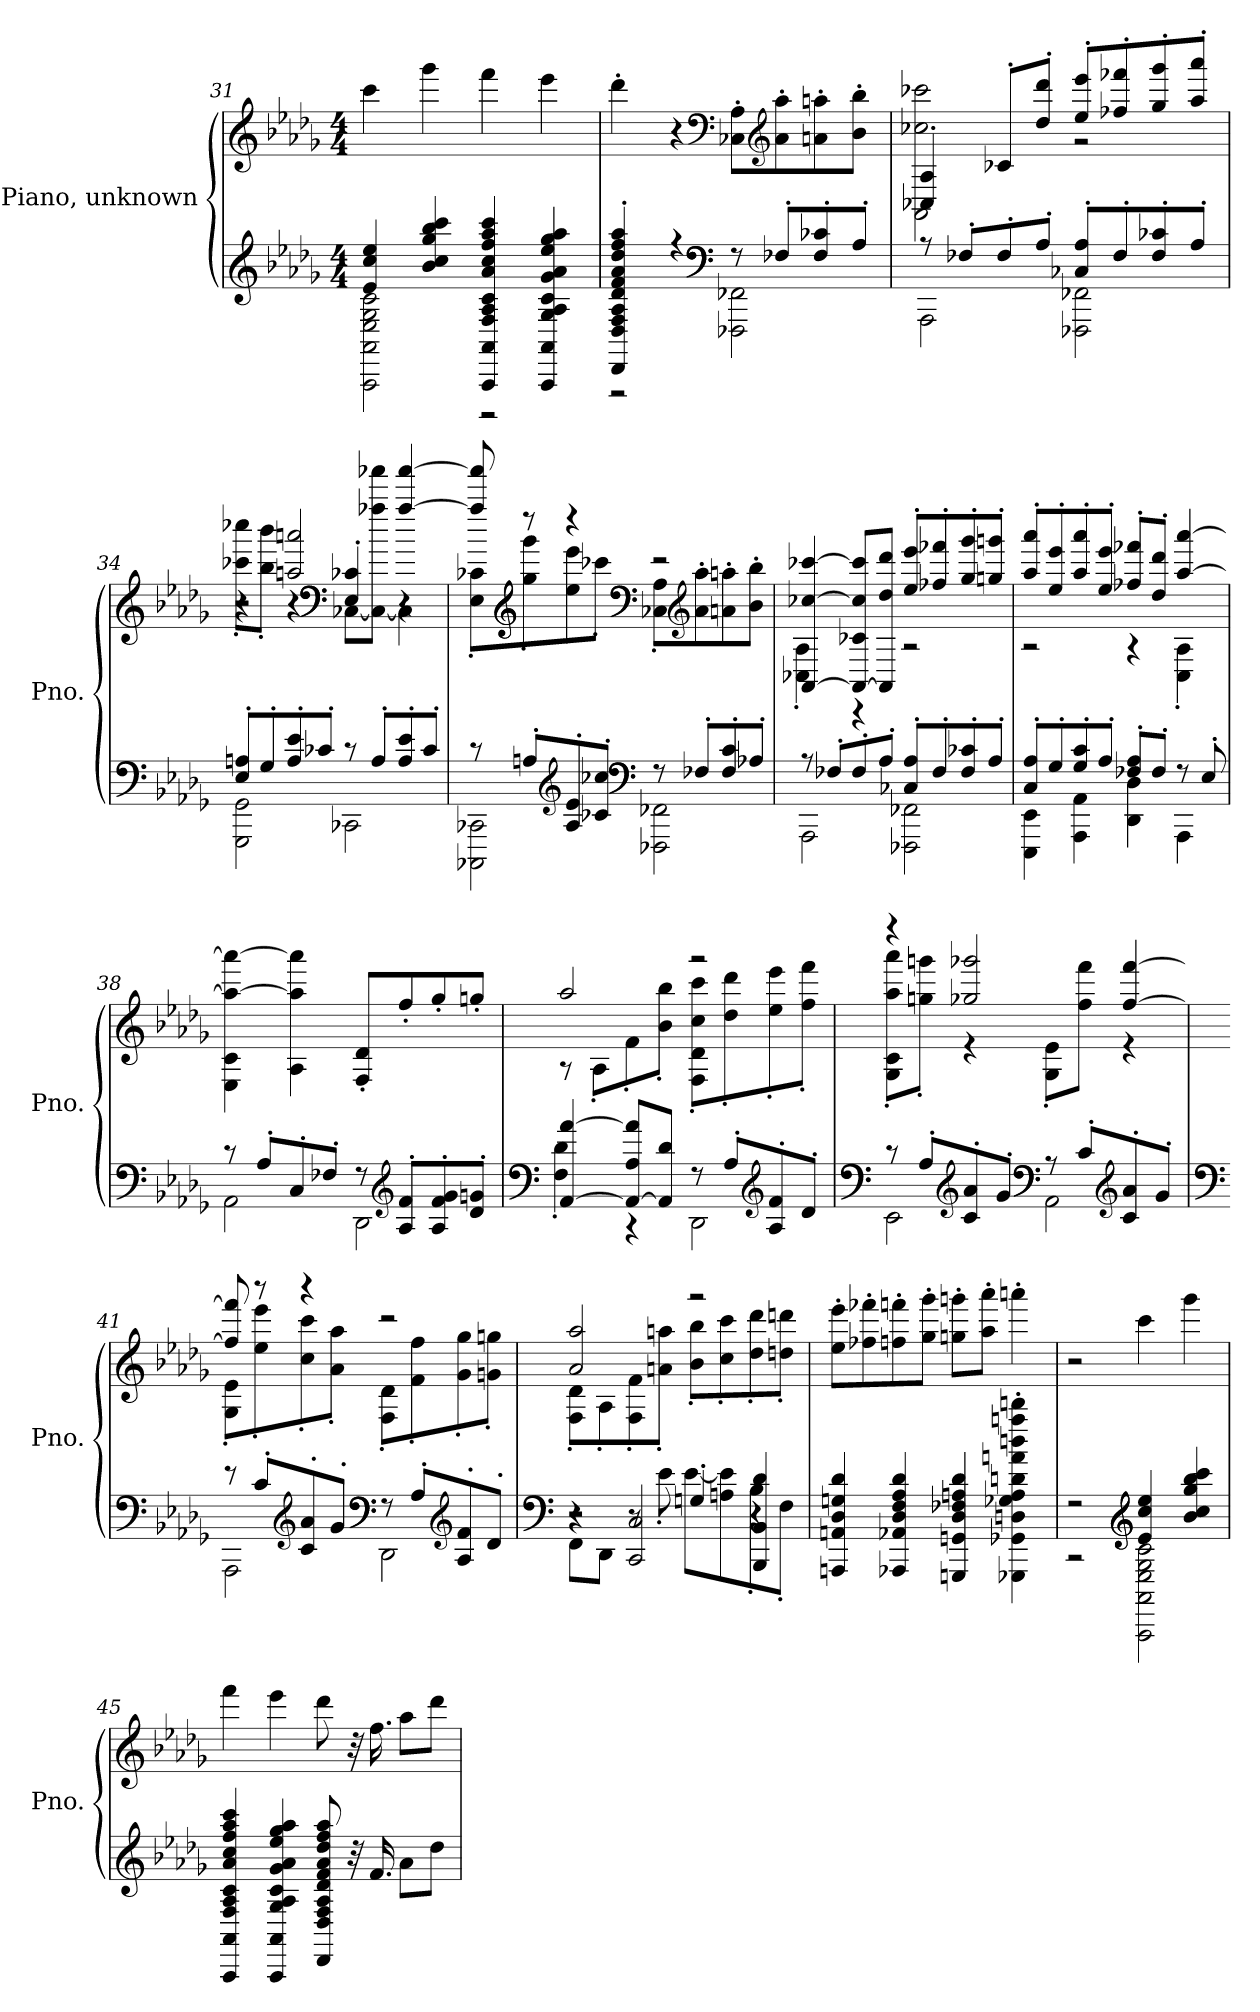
**kern	**kern
*part1	*part1
*staff2	*staff1
*I"Piano, unknown	*
*I'Pno.	*
*clefG2	*clefG2
*k[b-e-a-d-g-]	*k[b-e-a-d-g-]
*M4/4	*M4/4
=31	=31
*^	*
4e-/ 4cc/ 4ee-/	2AAA-\ 2AA-\ 2E-\ 2G-\ 2c\	4ccc\
4b-/ 4cc/ 4gg-/ 4bb-/ 4ccc/	.	4ggg-\
4AAA-/ 4AA-/ 4F/ 4A-/ 4c/ 4a-/ 4cc/ 4ff/ 4aa-/ 4ccc/	2r	4fff\
4AAA-/ 4AA-/ 4G-/ 4A-/ 4c/ 4g-/ 4a-/ 4ee-/ 4gg-/ 4aa-/	.	4eee-\
=32	=32	=32
4DD-/' 4D-/' 4F/' 4A-/' 4d-/' 4f/' 4a-/' 4dd-/' 4ff/' 4aa-/'	2r	4ddd-'\
4r	.	4r
*clefF4	*	*clefF4
8r	2FFF-X\ 2FF-X\	8C-X\' 8A-\'L
*	*	*clefG2
8F-X'/L	.	8a-\' 8aa-\'
8F-/' 8c-X/'	.	8an\' 8aan\'
8A-'/J	.	8b-\' 8bb-\'J
!!LO:LB:g=z
=33	=33	=33
*	*	*^
8r	2AAA-\	4C-X/' 4A-/'	2AA-\ 2cc-X\ 2ccc-X\
8F-X'/L	.	.	.
8F-'/	.	8c-X'/L	.
8A-'/J	.	8dd-/' 8ddd-/'J	.
8C-X/' 8A-/'L	2FFF-X\ 2FF-X\	8ee-/' 8eee-/'L	2r
8F-'/	.	8ff-X/' 8fff-X/'	.
8F-/' 8c-X/'	.	8gg-/' 8ggg-/'	.
8A-'/J	.	8aa-/' 8aaa-/'J	.
=34	=34	=34	=34
*	*	*	*^
8E-/' 8An/'L	2GGG-\ 2GG-\	4r	8ccc-X\' 8cccc-X\'L	2r
8G-'/	.	.	8bb-\' 8bbb-\'J	.
8A/' 8e-/'	.	2aan/ 2aaan/	4r	.
8c-X'/J	.	.	.	.
*	*	*clefF4	*	*
8r	2CC-X\	.	[8C-X\L	4E-/' 4c-X/'
8A'/L	.	.	8C-\_ 8aa-X\ 8aaa-X\J	.
8A/' 8e-/'	.	[4aa-/ [4aaa-/	4C-\]	4r
8c-'/J	.	.	.	.
*	*	*	*v	*v
!!LO:PB:g=z
=35	=35	=35	=35
8r	2CCC-X\ 2CC-X\	8aa-/] 8aaa-/]	8E-\' 8c-X\'L
*	*	*clefG2	*
8An'/L	.	8r	8gg-\' 8ggg-\'
*clefG2	*	*	*
8A/' 8e-/'	.	4r	8ee-\' 8eee-\'
8c-X/' 8cc-X/'J	.	.	8ccc-X'\J
*clefF4	*	*clefF4	*
8r	2FFF-X\ 2FF-X\	2r	8C-X\' 8A-\'L
*	*	*clefG2	*
8F-X'/L	.	.	8a-\' 8aa-\'
8F-/' 8c-/'	.	.	8an\' 8aan\'
8A-X'/J	.	.	8b-\' 8bb-\'J
=36	=36	=36	=36
8r	2AAA-\	[4AA-/ [4cc-X/ [4ccc-X/	4C-X\' 4A-\'
8F-X'/L	.	.	.
8F-'/	.	8AA-/_ 8c-X/ 8cc-/] 8ccc-/]L	4r
8A-'/J	.	8AA-/] 8dd-/ 8ddd-/J	.
8C-X/' 8A-/'L	2FFF-X\ 2FF-X\	8ee-/' 8eee-/'L	2r
8F-'/	.	8ff-X/' 8fff-X/'	.
8F-/' 8c-X/'	.	8gg-/' 8ggg-/'	.
8A-'/J	.	8ggn/' 8gggn/'J	.
!!LO:LB:g=z	!!
=37	=37	=37	=37
8C/' 8A-/'L	4EEE-\ 4EE-\	8aa-/' 8aaa-/'L	2r
8G-'/	.	8ee-/' 8eee-/'	.
8G-/' 8c/'	4AAA-\ 4AA-\	8aa-/' 8aaa-/'	.
8A-'/J	.	8ee-/' 8eee-/'J	.
8F-X/' 8A-/'L	4DD-\ 4D-\	8ff-X/' 8fff-X/'L	4r
8F-'/J	.	8dd-/' 8ddd-/'J	.
8r	4AAA-\	[4aa-/ [4aaa-/	4C\' 4A-\'
8E-'/	.	.	.
*	*	*v	*v
=38	=38	=38
8r	2AA-\	4E-\ 4c\ 4aa-\_ 4aaa-\_
8A-'/L	.	.
8C'/	.	4A-\ 4aa-\] 4aaa-\]
8F-X'/J	.	.
8r	2DD-\	8F/' 8d-/'L
*clefG2	*	*
8A-/' 8f/'L	.	8ff'/
8A-/' 8f/' 8g-/'	.	8gg-'/
8d-/' 8gn/'J	.	8ggn'/J
=39	=39	=39
*clefF4	*	*
*	*	*^
[4AA-/ [4a-/	4F\' 4d-\'	2aa-/	8r
.	.	.	8A-'\L
8AA-/_ 8A-/ 8a-/]L	4r	.	8f'\
8AA-/] 8d-/J	.	.	8b-\' 8bb-\'J
8r	2DD-\	2r	8F\' 8d-\' 8cc\' 8ccc\'L
8A-'/L	.	.	8dd-\' 8ddd-\'
*clefG2	*	*	*
8A-/' 8f/'	.	.	8ee-\' 8eee-\'
8d-'/J	.	.	8ff\' 8fff\'J
!!LO:LB:g=z	!!
=40	=40	=40	=40
*clefF4	*	*	*
8r	2EE-\	4r	8G-\' 8c\' 8aa-\' 8aaa-\'L
8A-'/L	.	.	8ggn\' 8gggn\'J
*clefG2	*	*	*
8c/' 8a-/'	.	2gg-X/ 2ggg-X/	4r
8g-'/J	.	.	.
*clefF4	*	*	*
8r	2AA-\	.	8G-\' 8e-\'L
8c'/L	.	.	8ff\ 8fff\J
*clefG2	*	*	*
8c/' 8a-/'	.	[4ff/ [4fff/	4r
8g-'/J	.	.	.
=41	=41	=41	=41
*clefF4	*	*	*
8r	2AAA-\	8ff/] 8fff/]	8G-\' 8e-\'L
8c'/L	.	8r	8ee-\' 8eee-\'
*clefG2	*	*	*
8c/' 8a-/'	.	4r	8cc\' 8ccc\'
8g-'/J	.	.	8a-\' 8aa-\'J
*clefF4	*	*	*
8r	2DD-\	2r	8F\' 8d-\'L
8A-'/L	.	.	8f\' 8ff\'
*clefG2	*	*	*
8A-/' 8f/'	.	.	8g-\' 8gg-\'
8d-'/J	.	.	8gn\' 8ggn\'J
*v	*v	*	*
!!LO:LB:g=z	!!
=42	=42	=42
*clefF4	*	*
*^	*	*
*	*^	*	*
2r	8FF\L	4r	2a-/ 2aa-/	8F\' 8d-\'L
.	8DD-\J	.	.	8A-'\
.	8r	2CC/ 2C/	.	8F\' 8f\'
.	8e-'\	.	.	8an\' 8aan\'J
4Gn'/	[8e-\L	.	2r	8b-\' 8bb-\'L
.	8An\ 8e-\]	.	.	8cc\' 8ccc\'
4r	8B-'\	4BBB-/ 4BB-/ 4d-/	.	8dd-\' 8ddd-\'
.	8F'\J	.	.	8ddn\' 8dddn\'J
*v	*v	*v	*	*
*	*v	*v
=43	=43
4AAAn/ 4AAn/ 4D-/ 4Gn/ 4d-/	8ee-\' 8eee-\'L
.	8ff-X\' 8fff-X\'
4AAA-X/ 4AA-X/ 4D-/ 4F/ 4A-/ 4d-/	8ffn\' 8fffn\'
.	8gg-\' 8ggg-\'J
4GGGn/ 4GGn/ 4D-/ 4F-X/ 4An/ 4d-/	8ggn\' 8gggn\'L
.	8aa-\' 8aaa-\'J
4GGG-X\' 4GG-X\' 4Dn\' 4G-X\' 4A\' 4dn\' 4an\' 4ddn\' 4aan\' 4dddn\'	4aaan'\
=44	=44
*^	*
2r	2r	2r
*clefG2	*	*
4e-/ 4cc/ 4ee-/	2AAA-\ 2AA-\ 2E-\ 2G-\ 2c\	4ccc\
4b-/ 4cc/ 4gg-/ 4bb-/ 4ccc/	.	4ggg-\
*v	*v	*
=45	=45
4AAA-/ 4AA-/ 4F/ 4A-/ 4c/ 4a-/ 4cc/ 4ff/ 4aa-/ 4ccc/	4fff\
4AAA-/ 4AA-/ 4G-/ 4A-/ 4c/ 4g-/ 4a-/ 4ee-/ 4gg-/ 4aa-/	4eee-\
8DD-/ 8D-/ 8F/ 8A-/ 8d-/ 8f/ 8a-/ 8dd-/ 8ff/ 8aa-/	8ddd-\
32r	32r
16.f/	16.ff\
8a-\L	8aa-\L
8dd-\J	8ddd-\J
=	=
*-	*-
